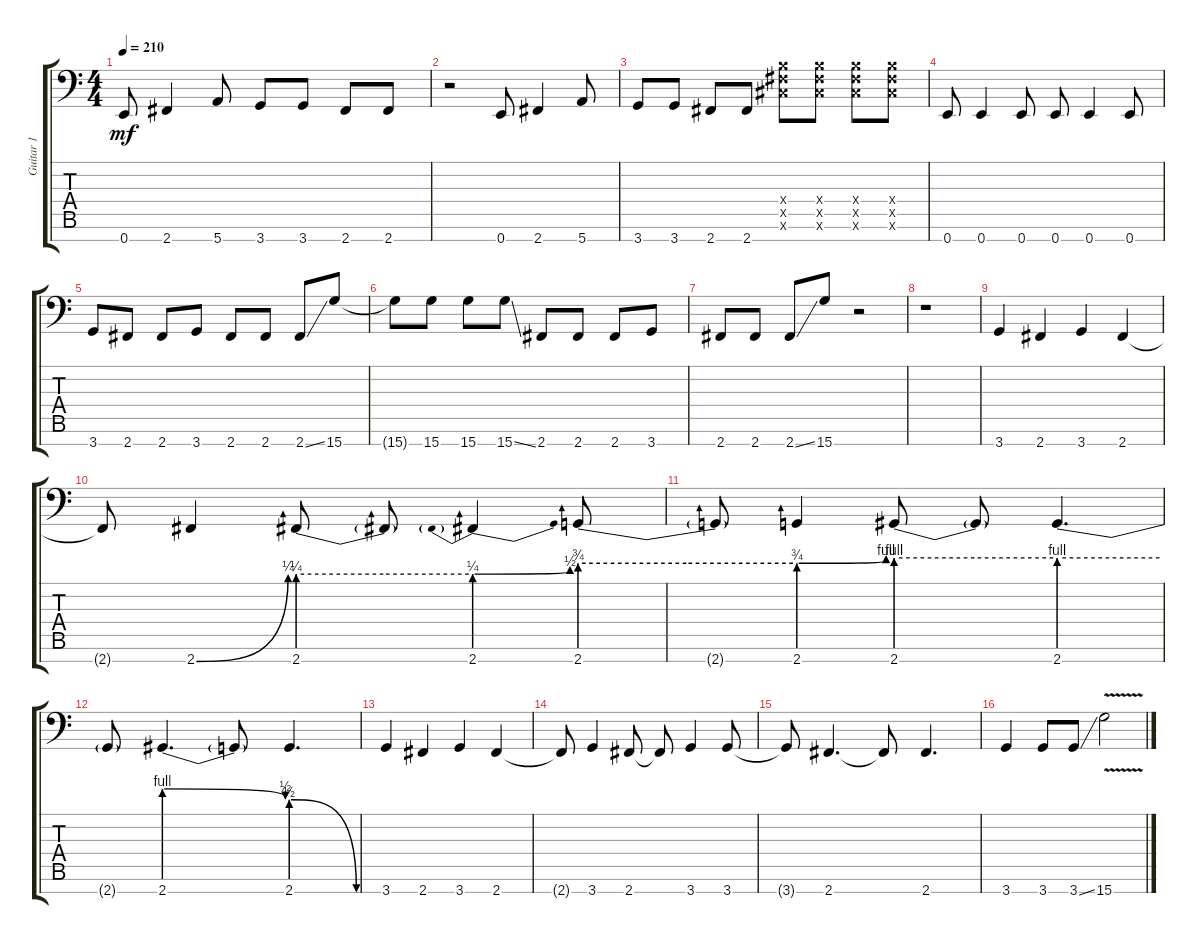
\track ("Guitar 1" "Guitar 1") {instrument overdrivenguitar}
\staff {score tabs}
\tuning (Db4 Ab3 Eb3 B2 Gb2 Db2 E1) {hide}
\ts (4 4)
\tempo 210
\clef f4
\ks c
0.7.8{dy mf} 2.7.4 5.7.8 3.7.8 3.7.8 2.7.8 2.7.8 |
r.2 0.7.8 2.7.4 5.7.8 |
3.7.8 3.7.8 2.7.8 2.7.8 (0.4{x} 0.5{x} 0.6{x}).8 (0.4{x} 0.5{x} 0.6{x}).8 (0.4{x} 0.5{x} 0.6{x}).8 (0.4{x} 0.5{x} 0.6{x}).8 |
0.7.8 0.7.4 0.7.8 0.7.8 0.7.4 0.7.8 |
3.7.8 2.7.8 2.7.8 3.7.8 2.7.8 2.7.8 2.7{ss}.8 15.7.8 |
15.7{t}.8 15.7.8 15.7.8 15.7{ss}.8 2.7.8 2.7.8 2.7.8 3.7.8 |
2.7.8 2.7.8 2.7{ss}.8 15.7.8 r.2 |
r.1 |
3.7.4 2.7.4 3.7.4 2.7.4 |
2.7{t}.8 2.7{be (custom 0 0 0 0 60 1 60 1)}.4 2.7{be (custom 0 1 0 1 30 1 30 1 60 1)}.8 2.7{t}.8 2.7{be (prebendbend 0 1 60 2)}.4 2.7{be (custom 0 3 0 3 30 3 30 3 60 3)}.8 |
2.7{t}.8 2.7{be (custom 0 3 0 3 60 4 60 4)}.4 2.7{be (custom 0 4 0 4 30 4 30 4 60 4)}.8 2.7{t}.8 2.7{be (custom 0 4 0 4 30 4 30 4 60 4)}.4{d} |
2.7{t}.8 2.7{be (custom 0 4 0 4 60 2 60 2)}.4{d} 2.7{t}.8 2.7{be (custom 0 2 0 2 60 0 60 0)}.4{d} |
3.7.4 2.7.4 3.7.4 2.7.4 |
2.7{t}.8 3.7.4 2.7.8 2.7{t}.8 3.7.4 3.7.8 |
3.7{t}.8 2.7.4{d} 2.7{t}.8 2.7.4{d} |
3.7.4 3.7.8 3.7{ss}.8 15.7{v ss}.2
